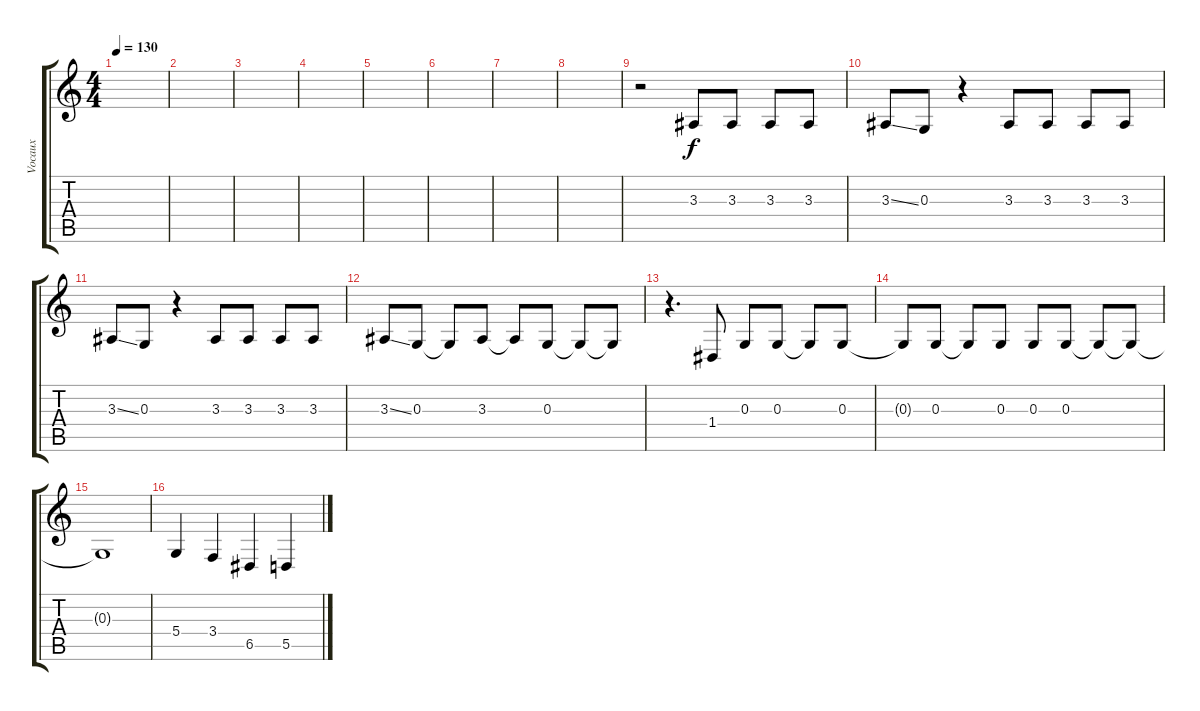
\track ("Vocaux" "Vocaux") {instrument lead2sawtooth}
\staff {score tabs}
\tuning (E4 B3 G3 D3 A2 E2) {hide}
\ts (4 4)
\tempo 130
\clef g2
\ks c
|
|
|
|
|
|
|
|
r.2 3.3.8 3.3.8 3.3.8 3.3.8 |
3.3{ss}.8 0.3.8 r.4 3.3.8 3.3.8 3.3.8 3.3.8 |
3.3{ss}.8 0.3.8 r.4 3.3.8 3.3.8 3.3.8 3.3.8 |
3.3{ss}.8 0.3.8 0.3{t}.8 3.3.8 3.3{t}.8 0.3.8 0.3{t}.8 0.3{t}.8 |
r.4{d} 1.4.8 0.3.8 0.3.8 0.3{t}.8 0.3.8 |
0.3{t}.8 0.3.8 0.3{t}.8 0.3.8 0.3.8 0.3.8 0.3{t}.8 0.3{t}.8 |
0.3{t}.1 |
5.4.4 3.4.4 6.5.4 5.5.4
